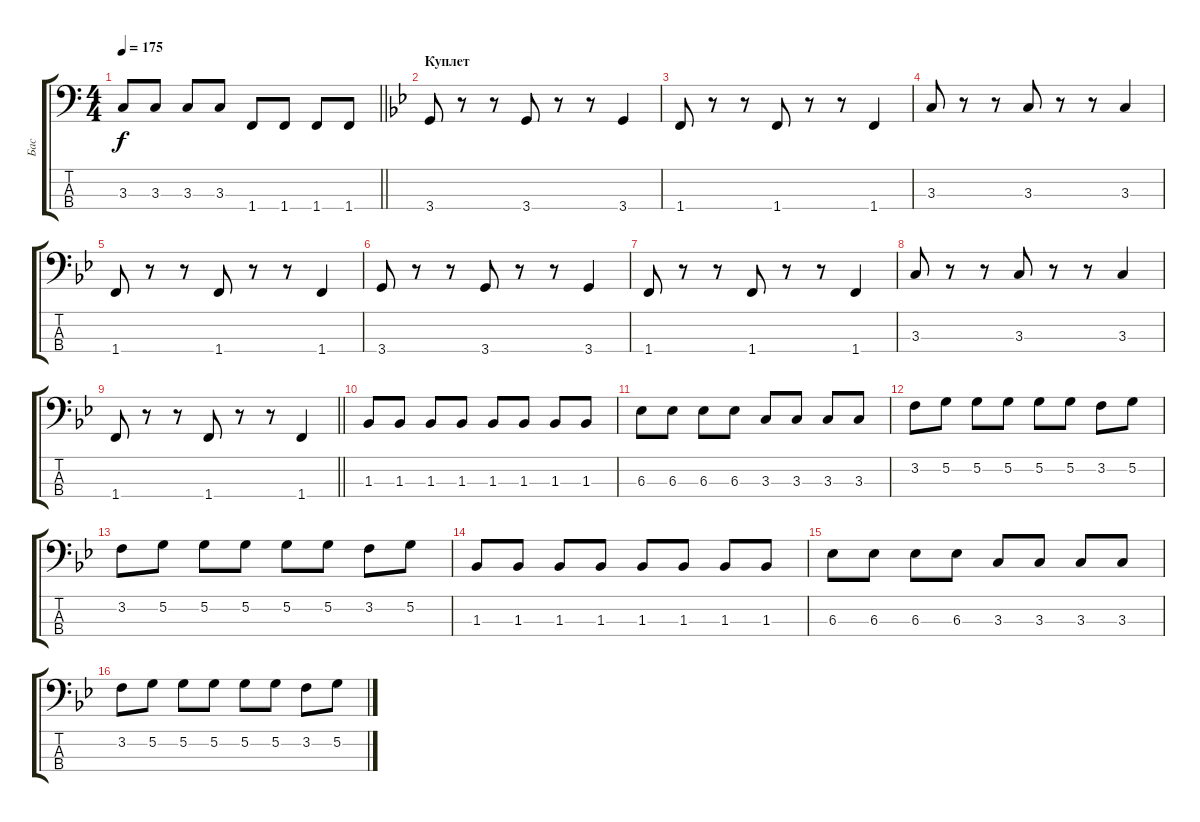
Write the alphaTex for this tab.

\track ("Бас" "Бас") {instrument electricbassfinger}
\staff {score tabs}
\tuning (G2 D2 A1 E1) {hide}
\ts (4 4)
\tempo 175
\clef f4
\barLineRight lightlight
\ks c
3.3.8{dy f} 3.3.8 3.3.8 3.3.8 1.4.8 1.4.8 1.4.8 1.4.8 |
\section ("" "Куплет")
\ks bb
3.4.8 r.8 r.8 3.4.8 r.8 r.8 3.4.4 |
1.4.8 r.8 r.8 1.4.8 r.8 r.8 1.4.4 |
3.3.8 r.8 r.8 3.3.8 r.8 r.8 3.3.4 |
1.4.8 r.8 r.8 1.4.8 r.8 r.8 1.4.4 |
3.4.8 r.8 r.8 3.4.8 r.8 r.8 3.4.4 |
1.4.8 r.8 r.8 1.4.8 r.8 r.8 1.4.4 |
3.3.8 r.8 r.8 3.3.8 r.8 r.8 3.3.4 |
\barLineRight lightlight
1.4.8 r.8 r.8 1.4.8 r.8 r.8 1.4.4 |
\section ("" " ")
1.3.8 1.3.8 1.3.8 1.3.8 1.3.8 1.3.8 1.3.8 1.3.8 |
6.3.8 6.3.8 6.3.8 6.3.8 3.3.8 3.3.8 3.3.8 3.3.8 |
3.2.8 5.2.8 5.2.8 5.2.8 5.2.8 5.2.8 3.2.8 5.2.8 |
3.2.8 5.2.8 5.2.8 5.2.8 5.2.8 5.2.8 3.2.8 5.2.8 |
1.3.8 1.3.8 1.3.8 1.3.8 1.3.8 1.3.8 1.3.8 1.3.8 |
6.3.8 6.3.8 6.3.8 6.3.8 3.3.8 3.3.8 3.3.8 3.3.8 |
3.2.8 5.2.8 5.2.8 5.2.8 5.2.8 5.2.8 3.2.8 5.2.8
